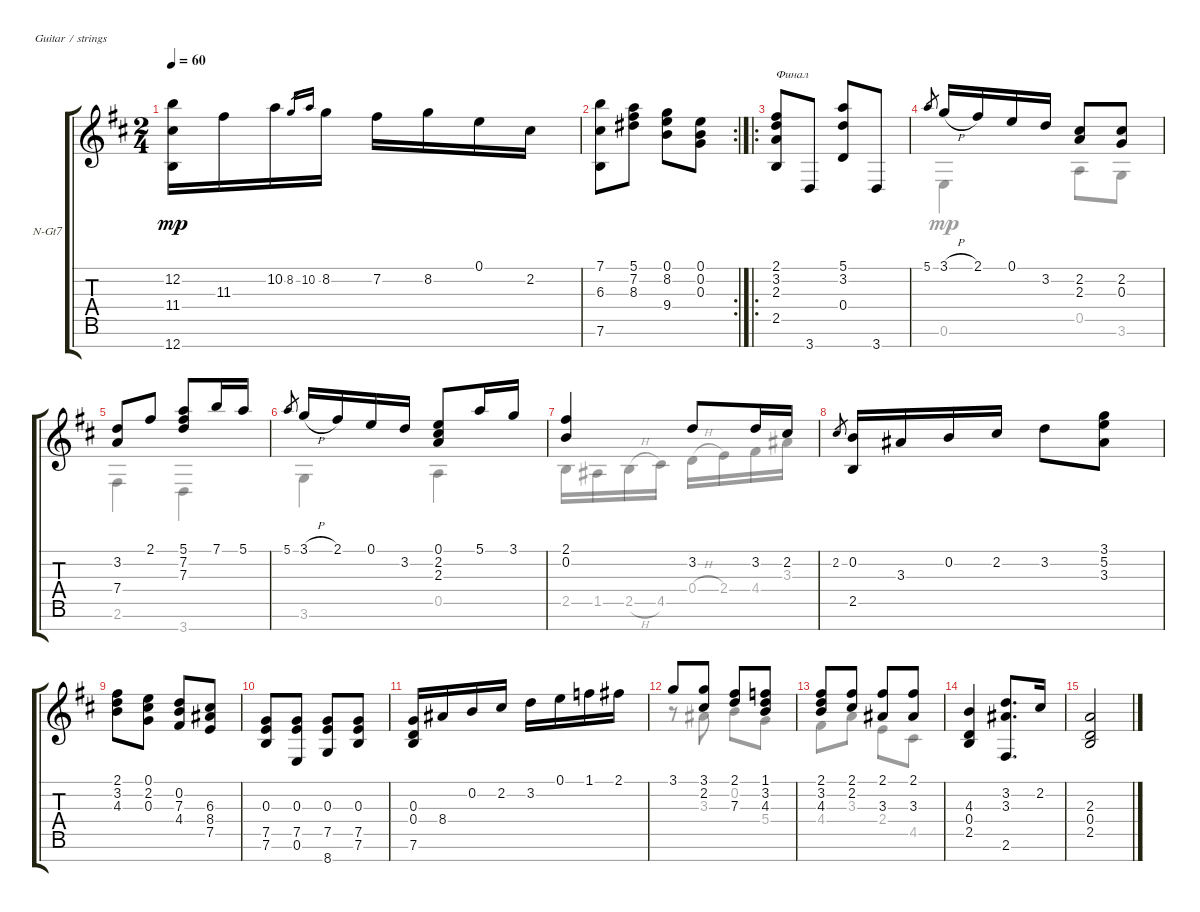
\defaultSystemsLayout 4
\bracketExtendMode groupsimilarinstruments
\firstSystemTrackNameOrientation horizontal
\otherSystemsTrackNameOrientation horizontal
\track ("Nylon Guitar" "N-Gt7") {instrument acousticguitarnylon}
\staff {score tabs}
\tuning (E4 B3 G3 D3 A2 E2 B1)
\voice
\ts (2 4)
\tempo 60
\clef g2
\ks d
(12.2 11.4 12.7).16{dy mp} 11.3.16 10.2.16 8.2.16{gr} 10.2.16{gr} 8.2.16 7.2.16 8.2.16 0.1.16 2.2.16 |
\rc 2
(7.1 6.3 7.6).8 (5.1 8.3 7.2).8 (8.2 0.1 9.4).8 (0.3 0.2 0.1).8 |
\ro
(2.1 3.2 2.3 2.5).8{txt "Финал"} 3.7.8 (0.4 3.2 5.1).8 3.7.8 |
5.1.8{gr} 3.1{h}.16 2.1.16 0.1.16 3.2.16 (2.2 2.3).8 (0.3 2.2).8 |
(3.2 7.4).8 2.1.8 (5.1 7.2 7.3).8 7.1.16 5.1.16 |
5.1.8{gr} 3.1{h}.16 2.1.16 0.1.16 3.2.16 (0.1 2.2 2.3).8 5.1.16 3.1.16 |
(0.2 2.1).4 3.2.8 3.2.16 2.2.16 |
2.2.8{gr} (0.2 2.5).16 3.3.16 0.2.16 2.2.16 3.2.8 (3.1 5.2 3.3).8 |
(2.1 3.2 4.3).8 (0.1 2.2 0.3).8 (4.4 0.2 7.3).8 (6.3 8.4 7.5).8 |
(0.3 7.5 7.6).8 (0.6 7.5 0.3).8 (0.3 7.5 8.7).8 (7.6 7.5 0.3).8 |
(0.3 0.4 7.6).16 8.4.16 0.2.16 2.2.16 3.2.16 0.1.16 1.1.16 2.1.16 |
3.1.8 (3.1 2.2).8 (7.3 2.1).8 (1.1 3.2 4.3).8 |
(2.1 3.2 4.3).8 (2.2 2.1).8 (2.1 3.3).8 (2.1 3.3).8 |
(4.3 0.4 2.5).4 (2.6 3.3 3.2).8{d} 2.2.16 |
(2.3 0.4 2.5).2
\voice
\clef g2
\ottava regular
\simile none
\ks d
|
|
|
0.6.4 0.5.8 3.6.8 |
2.6.4 3.7.4 |
3.6.4 0.5.4 |
2.5.16 1.5.16 2.5{h}.16 4.5.16 0.4{h}.16 2.4.16 4.4.16 3.3.16 |
|
|
|
|
r.8 3.3.8 0.2.8 5.4.8 |
4.4.8 3.3.8 2.4.8 4.5.8 |
|
